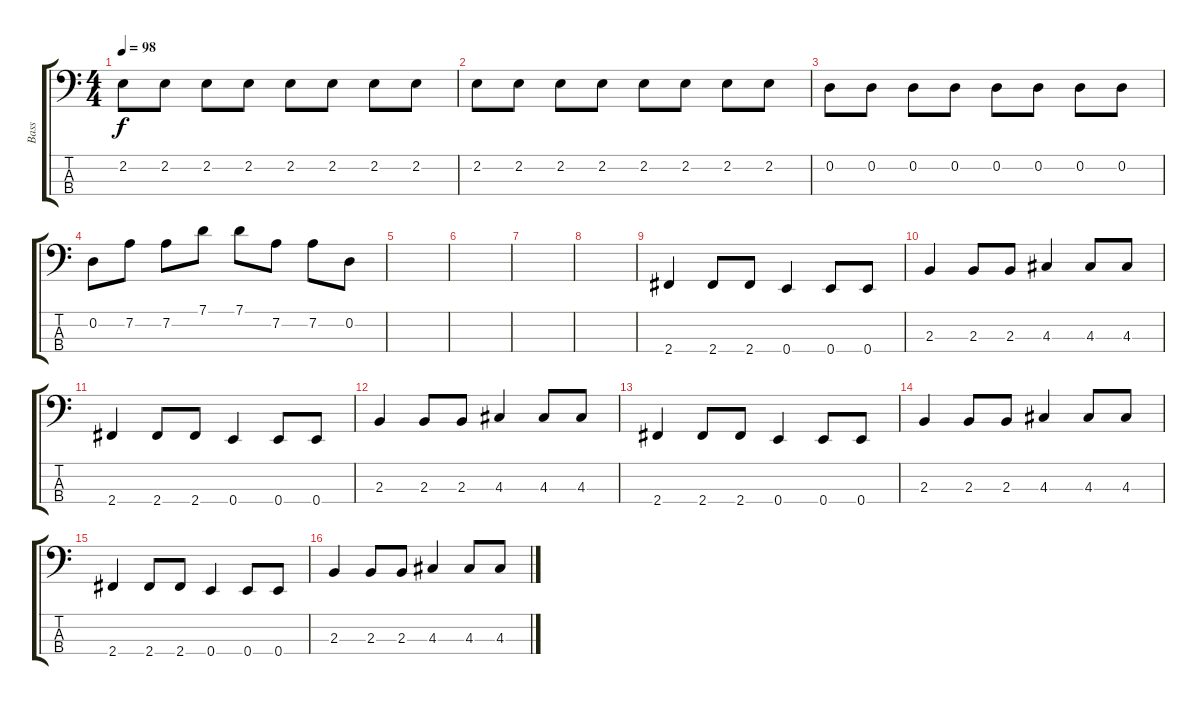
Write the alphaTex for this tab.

\track ("Bass" "Bass") {instrument slapbass2}
\staff {score tabs}
\tuning (G2 D2 A1 E1) {hide}
\ts (4 4)
\tempo 98
\clef f4
\ks c
2.2.8{dy f} 2.2.8 2.2.8 2.2.8 2.2.8 2.2.8 2.2.8 2.2.8 |
2.2.8 2.2.8 2.2.8 2.2.8 2.2.8 2.2.8 2.2.8 2.2.8 |
0.2.8 0.2.8 0.2.8 0.2.8 0.2.8 0.2.8 0.2.8 0.2.8 |
0.2.8 7.2.8 7.2.8 7.1.8 7.1.8 7.2.8 7.2.8 0.2.8 |
|
|
|
|
2.4.4 2.4.8 2.4.8 0.4.4 0.4.8 0.4.8 |
2.3.4 2.3.8 2.3.8 4.3.4 4.3.8 4.3.8 |
2.4.4 2.4.8 2.4.8 0.4.4 0.4.8 0.4.8 |
2.3.4 2.3.8 2.3.8 4.3.4 4.3.8 4.3.8 |
2.4.4 2.4.8 2.4.8 0.4.4 0.4.8 0.4.8 |
2.3.4 2.3.8 2.3.8 4.3.4 4.3.8 4.3.8 |
2.4.4 2.4.8 2.4.8 0.4.4 0.4.8 0.4.8 |
2.3.4 2.3.8 2.3.8 4.3.4 4.3.8 4.3.8
